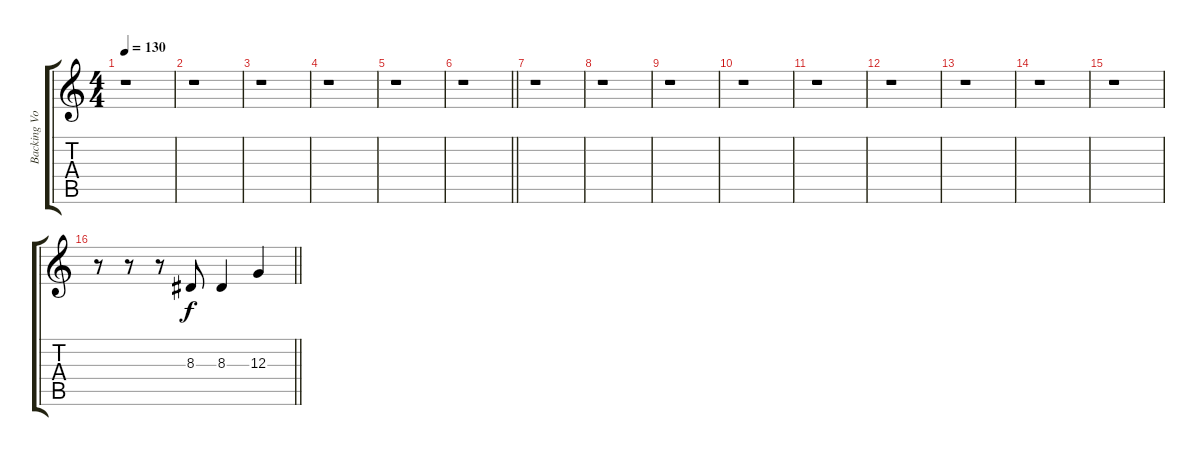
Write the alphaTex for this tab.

\track ("Backing Vocals" "Backing Vo") {instrument lead6voice}
\staff {score tabs}
\tuning (E4 B3 G3 D3 A2 E2) {hide}
\ts (4 4)
\tempo 130
\clef g2
\ks c
r.1{dy f} |
r.1 |
r.1 |
r.1 |
r.1 |
\barLineRight lightlight
r.1 |
r.1 |
r.1 |
r.1 |
r.1 |
r.1 |
r.1 |
r.1 |
r.1 |
r.1 |
\barLineRight lightlight
r.8 r.8 r.8 8.3.8 8.3.4 12.3.4
